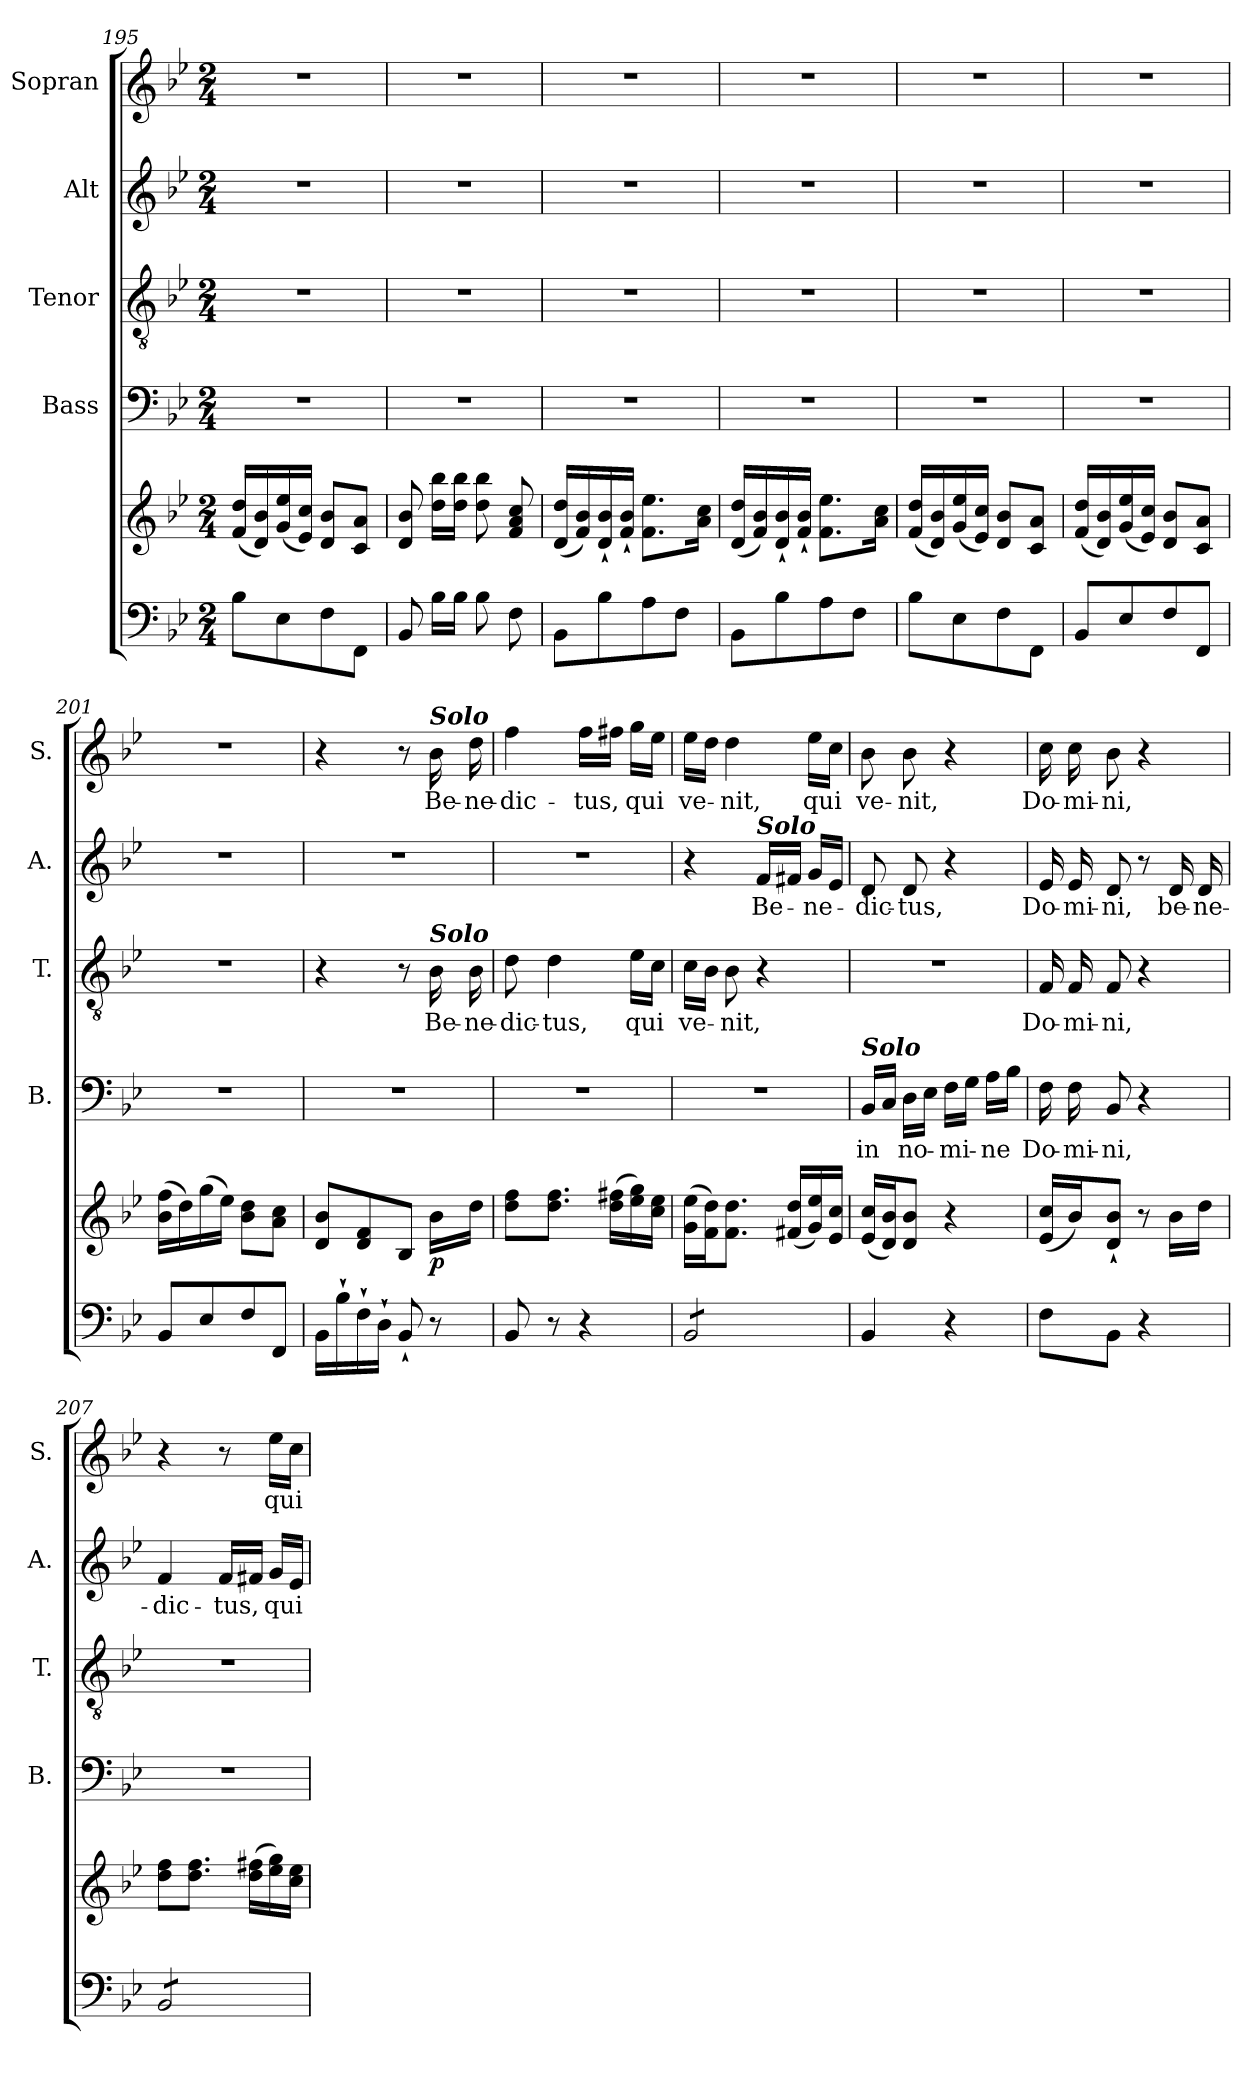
**kern	**kern	**dynam	**kern	**text	**kern	**text	**kern	**text	**kern	**text
*part5	*part5	*part5	*part4	*part4	*part3	*part3	*part2	*part2	*part1	*part1
*staff6	*staff5	*staff5/6	*staff4	*staff4	*staff3	*staff3	*staff2	*staff2	*staff1	*staff1
*	*	*	*I"Bass	*	*I"Tenor	*	*I"Alt	*	*I"Sopran	*
*	*	*	*I'B.	*	*I'T.	*	*I'A.	*	*I'S.	*
*clefF4	*clefG2	*	*clefF4	*	*clefGv2	*	*clefG2	*	*clefG2	*
*k[b-e-]	*k[b-e-]	*	*k[b-e-]	*	*k[b-e-]	*	*k[b-e-]	*	*k[b-e-]	*
*B-:	*B-:	*	*B-:	*	*B-:	*	*B-:	*	*B-:	*
*M2/4	*M2/4	*	*M2/4	*	*M2/4	*	*M2/4	*	*M2/4	*
=195	=195	=195	=195	=195	=195	=195	=195	=195	=195	=195
8B-\L	(<16f/ 16dd/LL	.	2r	.	2r	.	2r	.	2r	.
.	16d/ 16b-/)	.	.	.	.	.	.	.	.	.
8E-\	(<16g/ 16ee-/	.	.	.	.	.	.	.	.	.
.	16e-/ 16cc/JJ)	.	.	.	.	.	.	.	.	.
8F\	8d/ 8b-/L	.	.	.	.	.	.	.	.	.
8FF\J	8c/ 8a/J	.	.	.	.	.	.	.	.	.
=196	=196	=196	=196	=196	=196	=196	=196	=196	=196	=196
8BB-/	8d/ 8b-/	.	2r	.	2r	.	2r	.	2r	.
16B-\LL	16dd\ 16bb-\LL	.	.	.	.	.	.	.	.	.
16B-\JJ	16dd\ 16bb-\JJ	.	.	.	.	.	.	.	.	.
8B-\	8dd\ 8bb-\	.	.	.	.	.	.	.	.	.
8F\	8f/ 8a/ 8cc/	.	.	.	.	.	.	.	.	.
=197	=197	=197	=197	=197	=197	=197	=197	=197	=197	=197
8BB-\L	(<16d/ 16dd/LL	.	2r	.	2r	.	2r	.	2r	.
.	16f/ 16b-/)	.	.	.	.	.	.	.	.	.
8B-\	16d/`< 16b-/`<	.	.	.	.	.	.	.	.	.
.	16f/`< 16b-/`<JJ	.	.	.	.	.	.	.	.	.
8A\	8.f\ 8.ee-\L	.	.	.	.	.	.	.	.	.
8F\J	.	.	.	.	.	.	.	.	.	.
.	16a\ 16cc\Jk	.	.	.	.	.	.	.	.	.
=198	=198	=198	=198	=198	=198	=198	=198	=198	=198	=198
8BB-\L	(<16d/ 16dd/LL	.	2r	.	2r	.	2r	.	2r	.
.	16f/ 16b-/)	.	.	.	.	.	.	.	.	.
8B-\	16d/`< 16b-/`<	.	.	.	.	.	.	.	.	.
.	16f/`< 16b-/`<JJ	.	.	.	.	.	.	.	.	.
8A\	8.f\ 8.ee-\L	.	.	.	.	.	.	.	.	.
8F\J	.	.	.	.	.	.	.	.	.	.
.	16a\ 16cc\Jk	.	.	.	.	.	.	.	.	.
!!LO:LB:g=z
=199	=199	=199	=199	=199	=199	=199	=199	=199	=199	=199
8B-\L	(<16f/ 16dd/LL	.	2r	.	2r	.	2r	.	2r	.
.	16d/ 16b-/)	.	.	.	.	.	.	.	.	.
8E-\	(<16g/ 16ee-/	.	.	.	.	.	.	.	.	.
.	16e-/ 16cc/JJ)	.	.	.	.	.	.	.	.	.
8F\	8d/ 8b-/L	.	.	.	.	.	.	.	.	.
8FF\J	8c/ 8a/J	.	.	.	.	.	.	.	.	.
=200	=200	=200	=200	=200	=200	=200	=200	=200	=200	=200
8BB-/L	(<16f/ 16dd/LL	.	2r	.	2r	.	2r	.	2r	.
.	16d/ 16b-/)	.	.	.	.	.	.	.	.	.
8E-/	(<16g/ 16ee-/	.	.	.	.	.	.	.	.	.
.	16e-/ 16cc/JJ)	.	.	.	.	.	.	.	.	.
8F/	8d/ 8b-/L	.	.	.	.	.	.	.	.	.
8FF/J	8c/ 8a/J	.	.	.	.	.	.	.	.	.
=201	=201	=201	=201	=201	=201	=201	=201	=201	=201	=201
8BB-/L	(>16b-\ 16ff\LL	.	2r	.	2r	.	2r	.	2r	.
.	16dd\)	.	.	.	.	.	.	.	.	.
8E-/	(>16gg\	.	.	.	.	.	.	.	.	.
.	16ee-\JJ)	.	.	.	.	.	.	.	.	.
8F/	8b-\ 8dd\L	.	.	.	.	.	.	.	.	.
8FF/J	8a\ 8cc\J	.	.	.	.	.	.	.	.	.
=202	=202	=202	=202	=202	=202	=202	=202	=202	=202	=202
16BB-\LL	8d/ 8b-/L	.	2r	.	4r	.	2r	.	4r	.
16B-`>\	.	.	.	.	.	.	.	.	.	.
16F`>\	8d/ 8f/	.	.	.	.	.	.	.	.	.
16D`>\JJ	.	.	.	.	.	.	.	.	.	.
8BB-`</	8B-/J	.	.	.	8r	.	.	.	8r	.
!	!	!	!	!	!	!	!	!	!LO:TX:a:Bi:t=Solo	!
!	!	!	!	!	!LO:TX:a:Bi:t=Solo	!	!	!	!	!
!	!	!LO:DY:b	!	!	!	!LO:LY:b	!	!	!	!LO:LY:b
8r	16b-\LL	p	.	.	16B-\	Be-	.	.	16b-\	Be-
!	!	!	!	!	!	!LO:LY:b	!	!	!	!LO:LY:b
.	16dd\JJ	.	.	.	16B-\	-ne-	.	.	16dd\	-ne-
=203	=203	=203	=203	=203	=203	=203	=203	=203	=203	=203
!	!	!	!	!	!	!LO:LY:b	!	!	!	!LO:LY:b
8BB-/	8dd\ 8ff\L	.	2r	.	8d\	-dic-	2r	.	4ff\	-dic-
!	!	!	!	!	!	!LO:LY:b	!	!	!	!
8r	8.dd\ 8.ff\J	.	.	.	4d\	-tus,	.	.	.	.
!	!	!	!	!	!	!	!	!	!	!LO:LY:b
4r	.	.	.	.	.	.	.	.	16ff\LL	-tus,
.	(>16dd\ 16ff#X\LL	.	.	.	.	.	.	.	16ff#X\JJ	.
!	!	!	!	!	!	!LO:LY:b	!	!	!	!LO:LY:b
.	16ee-\ 16gg\)	.	.	.	16e-\LL	qui	.	.	16gg\LL	qui
.	16cc\ 16ee-\JJ	.	.	.	16c\JJ	.	.	.	16ee-\JJ	.
=204	=204	=204	=204	=204	=204	=204	=204	=204	=204	=204
!	!	!	!	!	!	!LO:LY:b	!	!	!	!LO:LY:b
*tremolo	*	*	*	*	*	*	*	*	*	*
8BB-/L	(>16g\ 16ee-\LL	.	2r	.	16c\LL	ve-	4r	.	16ee-\LL	ve-
.	16f\ 16dd\J)	.	.	.	16B-\JJ	.	.	.	16dd\JJ	.
!	!	!	!	!	!	!LO:LY:b	!	!	!	!LO:LY:b
8BB-/	8.f\ 8.dd\J	.	.	.	8B-\	-nit,	.	.	4dd\	-nit,
!	!	!	!	!	!	!	!LO:TX:a:Bi:t=Solo	!	!	!
!	!	!	!	!	!	!	!	!LO:LY:b	!	!
8BB-/	.	.	.	.	4r	.	16f/LL	Be-	.	.
.	(<16f#X/ 16dd/LL	.	.	.	.	.	16f#X/JJ	.	.	.
!	!	!	!	!	!	!	!	!LO:LY:b	!	!LO:LY:b
8BB-/J	16g/ 16ee-/)	.	.	.	.	.	16g/LL	-ne-	16ee-\LL	qui
*Xtremolo	*	*	*	*	*	*	*	*	*	*
.	16e-/ 16cc/JJ	.	.	.	.	.	16e-/JJ	.	16cc\JJ	.
!!LO:PB:g=z
=205	=205	=205	=205	=205	=205	=205	=205	=205	=205	=205
!	!	!	!LO:TX:a:Bi:t=Solo	!	!	!	!	!	!	!
!	!	!	!	!LO:LY:b	!	!	!	!LO:LY:b	!	!LO:LY:b
4BB-/	(<16e-/ 16cc/LL	.	16BB-/LL	in	2r	.	8d/	-dic-	8b-\	ve-
.	16d/ 16b-/J)	.	16C/JJ	.	.	.	.	.	.	.
!	!	!	!	!LO:LY:b	!	!	!	!LO:LY:b	!	!LO:LY:b
.	8d/ 8b-/J	.	16D\LL	no-	.	.	8d/	-tus,	8b-\	-nit,
.	.	.	16E-\JJ	.	.	.	.	.	.	.
!	!	!	!	!LO:LY:b	!	!	!	!	!	!
4r	4r	.	16F\LL	-mi-	.	.	4r	.	4r	.
.	.	.	16G\JJ	.	.	.	.	.	.	.
!	!	!	!	!LO:LY:b	!	!	!	!	!	!
.	.	.	16A\LL	-ne	.	.	.	.	.	.
.	.	.	16B-\JJ	.	.	.	.	.	.	.
=206	=206	=206	=206	=206	=206	=206	=206	=206	=206	=206
!	!	!	!	!LO:LY:b	!	!LO:LY:b	!	!LO:LY:b	!	!LO:LY:b
8F\L	(<16e-/ 16cc/LL	.	16F\	Do-	16F/	Do-	16e-/	Do-	16cc\	Do-
!	!	!	!	!LO:LY:b	!	!LO:LY:b	!	!LO:LY:b	!	!LO:LY:b
.	16b-/J)	.	16F\	-mi-	16F/	-mi-	16e-/	-mi-	16cc\	-mi-
!	!	!	!	!LO:LY:b	!	!LO:LY:b	!	!LO:LY:b	!	!LO:LY:b
8BB-\J	8d/`< 8b-/`<J	.	8BB-/	-ni,	8F/	-ni,	8d/	-ni,	8b-\	-ni,
4r	8r	.	4r	.	4r	.	8r	.	4r	.
!	!	!	!	!	!	!	!	!LO:LY:b	!	!
.	16b-\LL	.	.	.	.	.	16d/	be-	.	.
!	!	!	!	!	!	!	!	!LO:LY:b	!	!
.	16dd\JJ	.	.	.	.	.	16d/	-ne-	.	.
=207	=207	=207	=207	=207	=207	=207	=207	=207	=207	=207
!	!	!	!	!	!	!	!	!LO:LY:b	!	!
*tremolo	*	*	*	*	*	*	*	*	*	*
8BB-/L	8dd\ 8ff\L	.	2r	.	2r	.	4f/	-dic-	4r	.
8BB-/	8.dd\ 8.ff\J	.	.	.	.	.	.	.	.	.
!	!	!	!	!	!	!	!	!LO:LY:b	!	!
8BB-/	.	.	.	.	.	.	16f/LL	-tus,	8r	.
.	(>16dd\ 16ff#X\LL	.	.	.	.	.	16f#X/JJ	.	.	.
!	!	!	!	!	!	!	!	!LO:LY:b	!	!LO:LY:b
8BB-/J	16ee-\ 16gg\)	.	.	.	.	.	16g/LL	qui	16ee-\LL	qui
*Xtremolo	*	*	*	*	*	*	*	*	*	*
.	16cc\ 16ee-\JJ	.	.	.	.	.	16e-/JJ	.	16cc\JJ	.
=	=	=	=	=	=	=	=	=	=	=
*-	*-	*-	*-	*-	*-	*-	*-	*-	*-	*-
